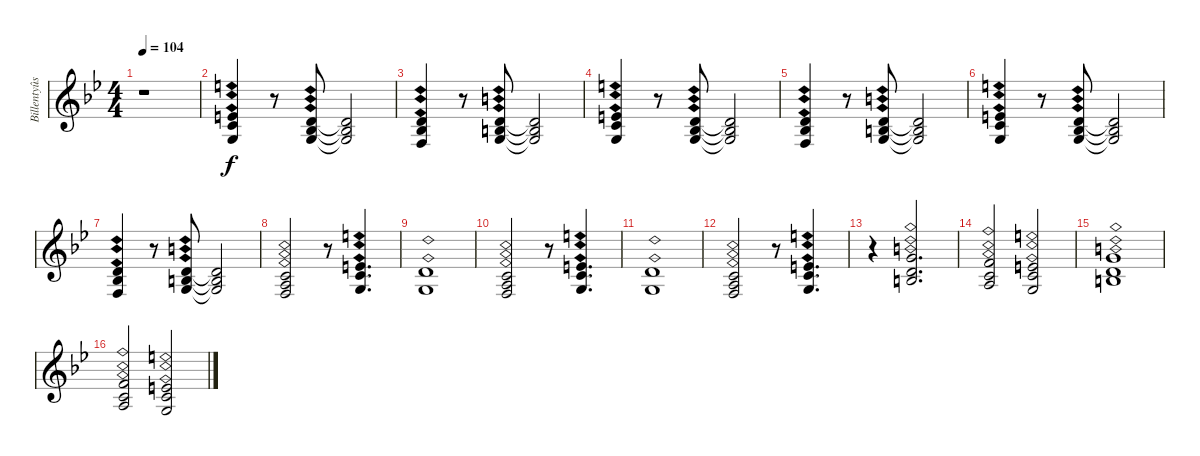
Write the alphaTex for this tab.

\track ("Billentyûs (Jon Lord)" "Billentyûs") {instrument pad2warm}
\staff {score}
\tuning (E4 B3 G3 D3 A2 E2) {hide}
\ts (4 4)
\tempo 104
\clef g2
\ks bb
r.1{dy f} |
(0.1{ph 12} 1.2{ph 12} 0.3{ph 12}).4 r.8 (3.2{ph 12} 3.3{ph 12} 5.4{ph 12}).8 (3.2{t} 3.3{t} 5.4{t}).2 |
(3.2{ph 12} 3.3{ph 12} 3.4{ph 12}).4 r.8 (3.2{ph 12} 4.3{ph 12} 5.4{ph 12}).8 (3.2{t} 4.3{t} 5.4{t}).2 |
(0.1{ph 12} 1.2{ph 12} 0.3{ph 12}).4 r.8 (3.2{ph 12} 3.3{ph 12} 5.4{ph 12}).8 (3.2{t} 3.3{t} 5.4{t}).2 |
(3.2{ph 12} 3.3{ph 12} 3.4{ph 12}).4 r.8 (3.2{ph 12} 4.3{ph 12} 5.4{ph 12}).8 (3.2{t} 4.3{t} 5.4{t}).2 |
(0.1{ph 12} 1.2{ph 12} 0.3{ph 12}).4 r.8 (3.2{ph 12} 3.3{ph 12} 5.4{ph 12}).8 (3.2{t} 3.3{t} 5.4{t}).2 |
(3.2{ph 12} 3.3{ph 12} 3.4{ph 12}).4 r.8 (3.2{ph 12} 4.3{ph 12} 5.4{ph 12}).8 (3.2{t} 4.3{t} 5.4{t}).2 |
(1.2{ph 12} 2.3{ph 12} 3.4{ph 12}).2 r.8 (0.1{ph 12} 1.2{ph 12} 0.3{ph 12}).4{d} |
(3.2{ph 12} 0.3{ph 12}).1 |
(1.2{ph 12} 2.3{ph 12} 3.4{ph 12}).2 r.8 (0.1{ph 12} 1.2{ph 12} 0.3{ph 12}).4{d} |
(3.2{ph 12} 0.3{ph 12}).1 |
(1.2{ph 12} 2.3{ph 12} 3.4{ph 12}).2 r.8 (0.1{ph 12} 1.2{ph 12} 0.3{ph 12}).4{d} |
r.4 (3.1{ph 12} 3.2{ph 12} 4.3{ph 12}).2{d} |
(1.1{ph 12} 1.2{ph 12} 2.3{ph 12}).2 (0.1{ph 12} 1.2{ph 12} 0.3{ph 12}).2 |
(3.1{ph 12} 3.2{ph 12} 4.3{ph 12}).1 |
(1.1{ph 12} 1.2{ph 12} 2.3{ph 12}).2 (0.1{ph 12} 1.2{ph 12} 0.3{ph 12}).2
